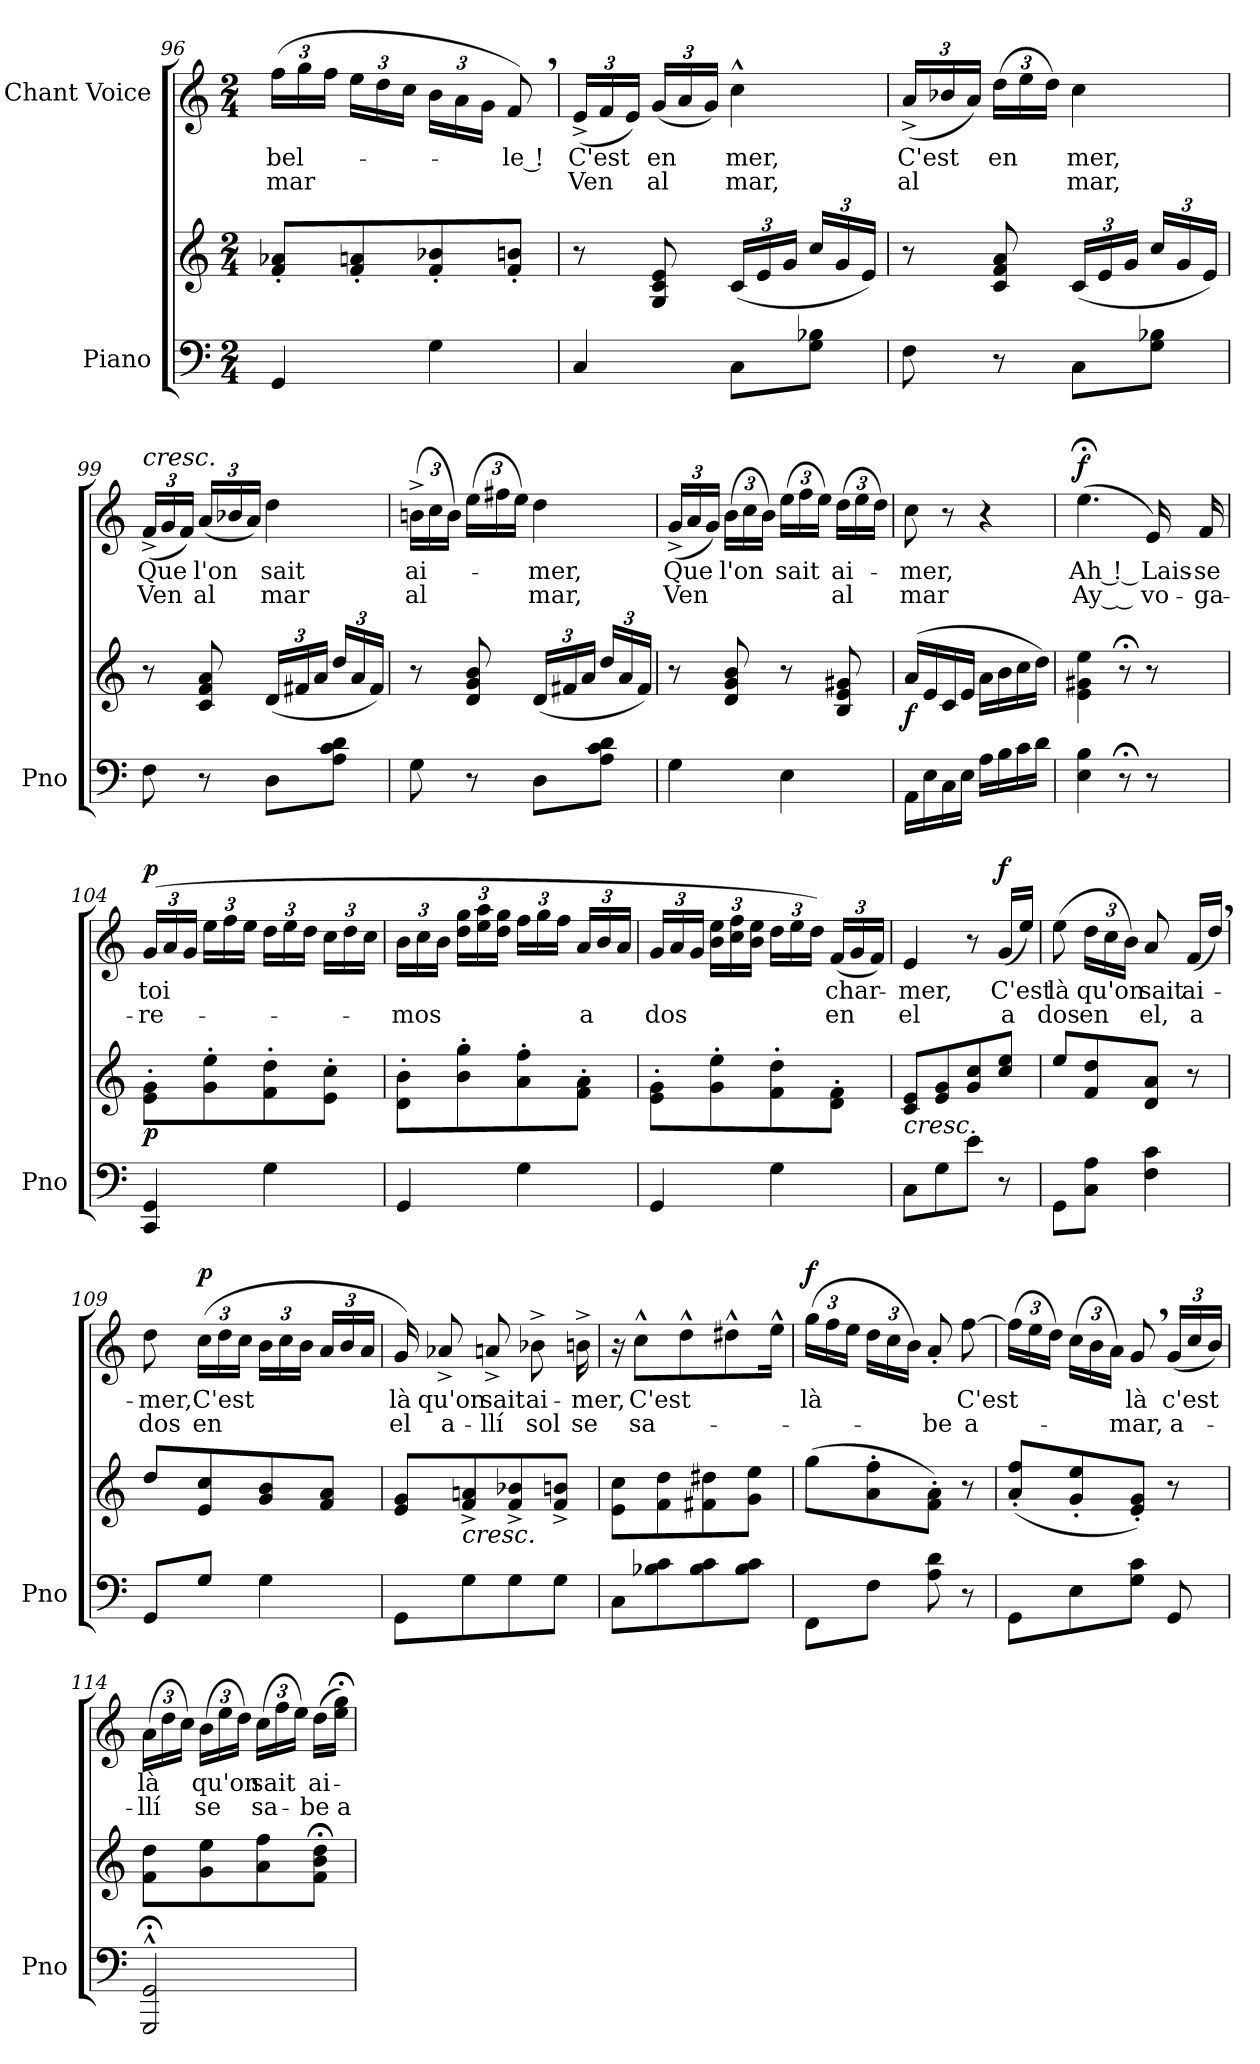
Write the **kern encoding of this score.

**kern	**kern	**dynam	**kern	**text	**text	**dynam
*part2	*part2	*part2	*part1	*part1	*part1	*part1
*staff3	*staff2	*staff2/3	*staff1	*staff1	*staff1	*staff1
*I"Piano	*	*	*I"Chant Voice	*	*	*
*I'Pno	*	*	*	*	*	*
*clefF4	*clefG2	*	*clefG2	*	*	*
*k[]	*k[]	*	*k[]	*	*	*
*M2/4	*M2/4	*	*M2/4	*	*	*
*	*	*	*Xbrackettup	*	*	*
=96	=96	=96	=96	=96	=96	=96
!	!	!	!	!LO:LY:b	!LO:LY:b	!
4GG/	8f/' 8a-X/'L	.	(>24ff\LL	bel-	-mar	.
.	.	.	24gg\	.	.	.
.	.	.	24ff\JJ	.	.	.
.	8f/' 8an/'	.	24ee\LL	.	.	.
.	.	.	24dd\	.	.	.
.	.	.	24cc\JJ	.	.	.
4G\	8f/' 8b-X/'	.	24b\LL	.	.	.
.	.	.	24a\	.	.	.
.	.	.	24g\JJ	.	.	.
!	!	!	!	!LO:LY:b	!	!
.	8f/' 8bn/'J	.	8f,/)	-le !	.	.
=97	=97	=97	=97	=97	=97	=97
!	!	!	!	!LO:LY:b	!LO:LY:b	!
4C/	8r	.	(>24e^/LL	C'est	Ven	.
.	.	.	24f/	.	.	.
.	.	.	24e/JJ)	.	.	.
!	!	!	!	!LO:LY:b	!LO:LY:b	!
.	8G/ 8c/ 8e/	.	(>24g/LL	en	al	.
.	.	.	24a/	.	.	.
.	.	.	24g/JJ)	.	.	.
*	*Xbrackettup	*	*	*	*	*
!	!	!	!	!LO:LY:b	!LO:LY:b	!
8C\L	(<24c/LL	.	4cc^^\	mer,	mar,	.
.	24e/	.	.	.	.	.
.	24g/JJ	.	.	.	.	.
8G\ 8B-X\J	24cc/LL	.	.	.	.	.
.	24g/	.	.	.	.	.
.	24e/JJ)	.	.	.	.	.
!!LO:LB:g=z
=98	=98	=98	=98	=98	=98	=98
!	!	!	!	!LO:LY:b	!LO:LY:b	!
8F\	8r	.	(<24a^/LL	C'est	al	.
.	.	.	24b-X/	.	.	.
.	.	.	24a/JJ)	.	.	.
!	!	!	!	!LO:LY:b	!	!
8r	8c/ 8f/ 8a/	.	(>24dd\LL	en	.	.
.	.	.	24ee\	.	.	.
.	.	.	24dd\JJ)	.	.	.
!	!	!	!	!LO:LY:b	!LO:LY:b	!
8C\L	(<24c/LL	.	4cc\	mer,	mar,	.
.	24e/	.	.	.	.	.
.	24g/JJ	.	.	.	.	.
8G\ 8B-X\J	24cc/LL	.	.	.	.	.
.	24g/	.	.	.	.	.
.	24e/JJ)	.	.	.	.	.
=99	=99	=99	=99	=99	=99	=99
!	!	!	!LO:TX:a:i:t=cresc.	!	!	!
!	!	!	!	!LO:LY:b	!LO:LY:b	!
8F\	8r	.	(<24f^/LL	Que	Ven	.
.	.	.	24g/	.	.	.
.	.	.	24f/JJ)	.	.	.
!	!	!	!	!LO:LY:b	!LO:LY:b	!
8r	8c/ 8f/ 8a/	.	(>24a/LL	l'on	al	.
.	.	.	24b-X/	.	.	.
.	.	.	24a/JJ)	.	.	.
!	!	!	!	!LO:LY:b	!LO:LY:b	!
8D\L	(<24d/LL	.	4dd\	sait	mar	.
.	24f#X/	.	.	.	.	.
.	24a/JJ	.	.	.	.	.
8A\ 8c\ 8d\J	24dd/LL	.	.	.	.	.
.	24a/	.	.	.	.	.
.	24f#/JJ)	.	.	.	.	.
=100	=100	=100	=100	=100	=100	=100
!	!	!	!	!LO:LY:b	!LO:LY:b	!
8G\	8r	.	(>24bn^\LL	ai-	al	.
.	.	.	24cc\	.	.	.
.	.	.	24b\JJ)	.	.	.
8r	8d/ 8g/ 8b/	.	(>24ee\LL	.	.	.
.	.	.	24ff#X\	.	.	.
.	.	.	24ee\JJ)	.	.	.
!	!	!	!	!LO:LY:b	!LO:LY:b	!
8D\L	(<24d/LL	.	4dd\	-mer,	mar,	.
.	24f#X/	.	.	.	.	.
.	24a/JJ	.	.	.	.	.
8A\ 8c\ 8d\J	24dd/LL	.	.	.	.	.
.	24a/	.	.	.	.	.
.	24f#/JJ)	.	.	.	.	.
=101	=101	=101	=101	=101	=101	=101
!	!	!	!	!LO:LY:b	!LO:LY:b	!
4G\	8r	.	(<24g^/LL	Que	Ven	.
.	.	.	24a/	.	.	.
.	.	.	24g/JJ)	.	.	.
!	!	!	!	!LO:LY:b	!	!
.	8d/ 8g/ 8b/	.	(>24b\LL	l'on	.	.
.	.	.	24cc\	.	.	.
.	.	.	24b\JJ)	.	.	.
!	!	!	!	!LO:LY:b	!	!
4E\	8r	.	(>24ee\LL	sait	.	.
.	.	.	24ff\	.	.	.
.	.	.	24ee\JJ)	.	.	.
!	!	!	!	!LO:LY:b	!LO:LY:b	!
.	8B/ 8e/ 8g#X/	.	(>24dd\LL	ai-	al	.
.	.	.	24ee\	.	.	.
.	.	.	24dd\JJ)	.	.	.
!!LO:LB:g=z
=102	=102	=102	=102	=102	=102	=102
!	!	!LO:DY:b	!	!LO:LY:b	!LO:LY:b	!
16AA\LL	(>16a/LL	f	8cc\	-mer,	mar	.
16E\	16e/	.	.	.	.	.
16C\	16c/	.	8r	.	.	.
16E\JJ	16e/JJ	.	.	.	.	.
16A\LL	16a\LL	.	4r	.	.	.
16B\	16b\	.	.	.	.	.
16c\	16cc\	.	.	.	.	.
16d\JJ	16dd\JJ)	.	.	.	.	.
=103	=103	=103	=103	=103	=103	=103
!	!	!	!	!LO:LY:b	!LO:LY:b	!LO:DY:a
4E\ 4B\	4e\ 4g#X\ 4ee\	.	(>4.ee;<\	Ah !__	Ay___	f
8r;<	8r;<	.	.	.	.	.
!	!	!	!	!LO:LY:b	!LO:LY:b	!
8r	8r	.	16e/)	Lais-	vo-	.
!	!	!	!	!LO:LY:b	!LO:LY:b	!
.	.	.	16f/	-se	-ga-	.
=104	=104	=104	=104	=104	=104	=104
!	!	!LO:DY:b	!	!LO:LY:b	!LO:LY:b	!LO:DY:a
4CC/ 4GG/	8e\' 8g\'L	p	(>24g/LL	-toi	-re-	p
.	.	.	24a/	.	.	.
.	.	.	24g/JJ	.	.	.
.	8g\' 8ee\'	.	24ee\LL	.	.	.
.	.	.	24ff\	.	.	.
.	.	.	24ee\JJ	.	.	.
4G\	8f\' 8dd\'	.	24dd\LL	.	.	.
.	.	.	24ee\	.	.	.
.	.	.	24dd\JJ	.	.	.
.	8e\' 8cc\'J	.	24cc\LL	.	.	.
.	.	.	24dd\	.	.	.
.	.	.	24cc\JJ	.	.	.
=105	=105	=105	=105	=105	=105	=105
!	!	!	!	!	!LO:LY:b	!
4GG/	8d\' 8b\'L	.	24b\LL	.	-mos	.
.	.	.	24cc\	.	.	.
.	.	.	24b\JJ	.	.	.
.	8b\' 8gg\'	.	24dd\ 24gg\LL	.	.	.
.	.	.	24ee\ 24aa\	.	.	.
.	.	.	24dd\ 24gg\JJ	.	.	.
4G\	8a\' 8ff\'	.	24ff\LL	.	.	.
.	.	.	24gg\	.	.	.
.	.	.	24ff\JJ	.	.	.
!	!	!	!	!	!LO:LY:b	!
.	8f\' 8a\'J	.	24a/LL	.	a	.
.	.	.	24b/	.	.	.
.	.	.	24a/JJ	.	.	.
=106	=106	=106	=106	=106	=106	=106
!	!	!	!	!	!LO:LY:b	!
4GG/	8e\' 8g\'L	.	24g/LL	.	dos	.
.	.	.	24a/	.	.	.
.	.	.	24g/JJ	.	.	.
.	8g\' 8ee\'	.	24b\ 24ee\LL	.	.	.
.	.	.	24cc\ 24ff\	.	.	.
.	.	.	24b\ 24ee\JJ	.	.	.
4G\	8f\' 8dd\'	.	24dd\LL	.	.	.
.	.	.	24ee\	.	.	.
.	.	.	24dd\JJ)	.	.	.
!	!	!	!	!LO:LY:b	!LO:LY:b	!
.	8d\' 8f\'J	.	(<24f/LL	char-	en	.
.	.	.	24g/	.	.	.
.	.	.	24f/JJ)	.	.	.
!!LO:PB:g=z
=107	=107	=107	=107	=107	=107	=107
!	!LO:TX:b:i:t=cresc.	!	!	!	!	!
!	!	!	!	!LO:LY:b	!LO:LY:b	!
8C\L	8c/ 8e/L	.	4e/	-mer,	el	.
8G\	8e/ 8g/	.	.	.	.	.
8e\J	8g/ 8cc/	.	8r	.	.	.
!	!	!	!	!LO:LY:b	!LO:LY:b	!LO:DY:a
8r	8cc/ 8ee/J	.	(<16g/LL	C'est	a	f
.	.	.	16ee/JJ)	.	.	.
=108	=108	=108	=108	=108	=108	=108
!	!	!	!	!LO:LY:b	!LO:LY:b	!
8GG\L	8ee/L	.	(>8ee\	là	dos	.
!	!	!	!	!LO:LY:b	!LO:LY:b	!
8C\ 8A\J	8f/ 8dd/	.	24dd\LL	qu'on	en	.
.	.	.	24cc\	.	.	.
.	.	.	24b\JJ)	.	.	.
!	!	!	!	!LO:LY:b	!LO:LY:b	!
4F\ 4c\	8d/ 8a/J	.	8a/	sait	el,	.
!	!	!	!	!LO:LY:b	!LO:LY:b	!
.	8r	.	(<16f/LL	ai-	a	.
.	.	.	16dd,/JJ)	.	.	.
=109	=109	=109	=109	=109	=109	=109
!	!	!	!	!LO:LY:b	!LO:LY:b	!
8GG/L	8dd/L	.	8dd\	-mer,	dos	.
!	!	!	!	!LO:LY:b	!LO:LY:b	!LO:DY:a
8G/J	8e/ 8cc/	.	(>24cc\LL	C'est	en	p
.	.	.	24dd\	.	.	.
.	.	.	24cc\JJ	.	.	.
4G\	8g/ 8b/	.	24b\LL	.	.	.
.	.	.	24cc\	.	.	.
.	.	.	24b\JJ	.	.	.
.	8f/ 8a/J	.	24a/LL	.	.	.
.	.	.	24b/	.	.	.
.	.	.	24a/JJ	.	.	.
=110	=110	=110	=110	=110	=110	=110
!	!	!	!	!LO:LY:b	!LO:LY:b	!
8GG\L	8e/ 8g/L	.	16g/)	là	el	.
!	!	!	!	!LO:LY:b	!LO:LY:b	!
.	.	.	8a-X^/	qu'on	a-	.
!	!LO:TX:b:i:t=cresc.	!	!	!	!	!
8G\	8f/^ 8an/^	.	.	.	.	.
!	!	!	!	!LO:LY:b	!LO:LY:b	!
.	.	.	8an^/	sait	-llí	.
8G\	8f/^ 8b-X/^	.	.	.	.	.
!	!	!	!	!LO:LY:b	!LO:LY:b	!
.	.	.	8b-X^\	ai-	sol	.
8G\J	8f/^ 8bn/^J	.	.	.	.	.
!	!	!	!	!LO:LY:b	!LO:LY:b	!
.	.	.	16bn^\	-mer,	se	.
=111	=111	=111	=111	=111	=111	=111
8C\L	8e\ 8cc\L	.	16r	.	.	.
!	!	!	!	!LO:LY:b	!LO:LY:b	!
.	.	.	8cc^^\L	C'est	sa-	.
8B-X\ 8c\	8f\ 8dd\	.	.	.	.	.
.	.	.	8dd^^\	.	.	.
8B-\ 8c\	8f#X\ 8dd#X\	.	.	.	.	.
.	.	.	8dd#X^^\	.	.	.
8B-\ 8c\J	8g\ 8ee\J	.	.	.	.	.
.	.	.	16ee^^\Jk	.	.	.
=112	=112	=112	=112	=112	=112	=112
!	!	!	!	!LO:LY:b	!	!LO:DY:a
8FF\L	(>8gg\L	.	(>24gg\LL	là	.	f
.	.	.	24ff\	.	.	.
.	.	.	24ee\JJ	.	.	.
8F\J	8a\' 8ff\'	.	24dd\LL	.	.	.
.	.	.	24cc\	.	.	.
.	.	.	24b\JJ)	.	.	.
!	!	!	!	!	!LO:LY:b	!
8A\ 8d\	8f\' 8a\'J)	.	8a'/	.	-be	.
!	!	!	!	!LO:LY:b	!LO:LY:b	!
8r	8r	.	[8ff\	C'est	a-	.
!!LO:LB:g=z
=113	=113	=113	=113	=113	=113	=113
8GG\L	(<8a/' 8ff/'L	.	(>24ff\LL]	.	.	.
.	.	.	24ee\	.	.	.
.	.	.	24dd\JJ)	.	.	.
8E\	8g/' 8ee/'	.	(>24cc\LL	.	.	.
.	.	.	24b\	.	.	.
.	.	.	24a\JJ)	.	.	.
!	!	!	!	!LO:LY:b	!LO:LY:b	!
8G\ 8c\J	8e/' 8g/'J)	.	8g,/	là	-mar,	.
*	*	*	*MM56	*	*	*
!	!	!	!	!LO:LY:b	!LO:LY:b	!
8GG/	8r	.	(>24g/LL	c'est	-a-	.
.	.	.	24cc/	.	.	.
.	.	.	24b/JJ)	.	.	.
=114	=114	=114	=114	=114	=114	=114
*	*	*	*MM54	*	*	*
!	!	!	!	!LO:LY:b	!LO:LY:b	!
2GGG/;^^ 2GG/;^^	8f\ 8dd\L	.	(>24a\LL	là	-llí	.
.	.	.	24dd\	.	.	.
.	.	.	24cc\JJ)	.	.	.
*	*	*	*MM50	*	*	*
!	!	!	!	!LO:LY:b	!LO:LY:b	!
.	8g\ 8ee\	.	(>24b\LL	qu'on	se	.
.	.	.	24ee\	.	.	.
.	.	.	24dd\JJ)	.	.	.
!	!	!	!	!LO:LY:b	!LO:LY:b	!
.	8a\ 8ff\	.	(>24cc\LL	sait	sa-	.
.	.	.	24ff\	.	.	.
.	.	.	24ee\JJ)	.	.	.
!	!	!	!	!LO:LY:b	!LO:LY:b	!
.	8f\;< 8b\;< 8dd\;<J	.	(>16dd\LL	ai-	-be	.
!	!	!	!	!	!LO:LY:b	!
.	.	.	16ee\;< 16gg\;<JJ)	.	a-	.
=	=	=	=	=	=	=
*-	*-	*-	*-	*-	*-	*-
